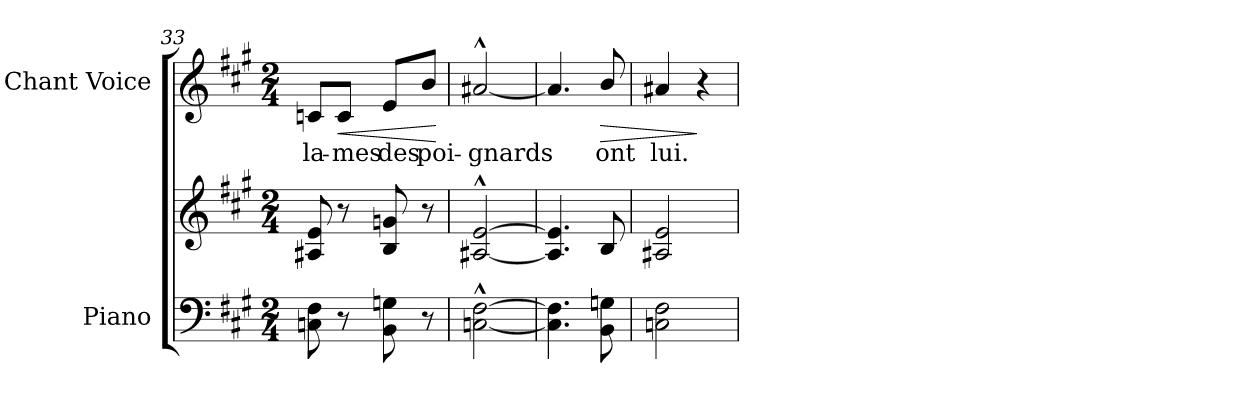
**kern	**kern	**kern	**text	**dynam
*part2	*part2	*part1	*part1	*part1
*staff3	*staff2	*staff1	*staff1	*staff1
*I"Piano	*	*I"Chant Voice	*	*
*I'Pno	*	*	*	*
*clefF4	*clefG2	*clefG2	*	*
*k[f#c#g#]	*k[f#c#g#]	*k[f#c#g#]	*	*
*M2/4	*M2/4	*M2/4	*	*
=33	=33	=33	=33	=33
8Cn\ 8F#\	8A#X/ 8e/	8cn/L	la-	.
!	!	!	!	!LO:HP:b
8r	8r	8c/J	-mes	<
8BB\ 8Gn\	8B/ 8gn/	8e/L	des	.
8r	8r	8b/J	poi-	.
.	.	.	.	[
=34	=34	=34	=34	=34
[2Cn\^^ [2F#\^^	[2A#X/^^ [2e/^^	[2a#X^^/	-gnards	.
=35	=35	=35	=35	=35
4.C\] 4.F#\]	4.A#/] 4.e/]	4.a#/]	.	.
!	!	!	!	!LO:HP:b
8BB\ 8Gn\	8B/	8b/	ont	>
=36	=36	=36	=36	=36
2Cn\ 2F#\	2A#X/ 2e/	4a#X/	lui.	.
.	.	4r	.	]
=	=	=	=	=
*-	*-	*-	*-	*-
